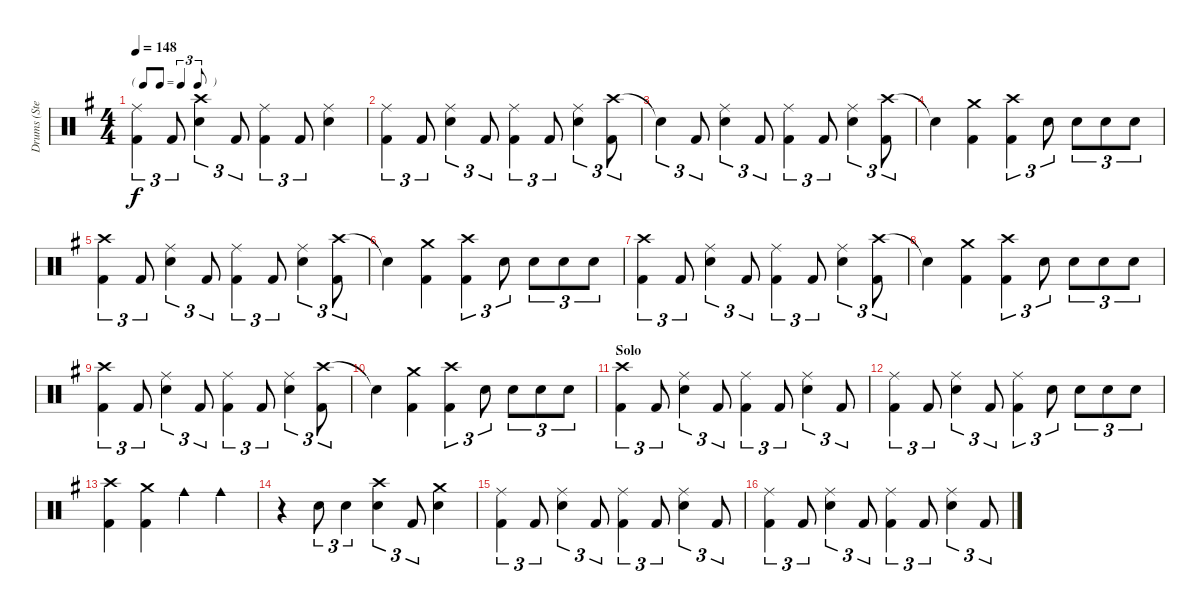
\track ("Drums (Steven)" "Drums (Ste") {instrument percussion}
\staff {score}
\articulation defaults
\ts (4 4)
\tf triplet8th
\tempo 148
\clef neutral
\ks g
("Ride (middle)" "Kick (hit) 2").4{tu (3 2) dy f} "Kick (hit) 2".8{tu (3 2)} ("Crash high (hit)" "Snare (hit) 2").4{tu (3 2)} "Kick (hit) 2".8{tu (3 2)} ("Ride (middle)" "Kick (hit) 2").4{tu (3 2)} "Kick (hit) 2".8{tu (3 2)} ("Ride (middle)" "Snare (hit) 2").4 |
("Ride (middle)" "Kick (hit) 2").4{tu (3 2)} "Kick (hit) 2".8{tu (3 2)} ("Ride (middle)" "Snare (hit) 2").4{tu (3 2)} "Kick (hit) 2".8{tu (3 2)} ("Ride (middle)" "Kick (hit) 2").4{tu (3 2)} "Kick (hit) 2".8{tu (3 2)} ("Ride (middle)" "Snare (hit) 2").4{tu (3 2)} ("Crash high (hit)" "Kick (hit) 2").8{tu (3 2)} |
"Snare (hit)"{t}.4{tu (3 2)} "Kick (hit) 2".8{tu (3 2)} ("Ride (middle)" "Snare (hit) 2").4{tu (3 2)} "Kick (hit) 2".8{tu (3 2)} ("Ride (middle)" "Kick (hit) 2").4{tu (3 2)} "Kick (hit) 2".8{tu (3 2)} ("Ride (middle)" "Snare (hit) 2").4{tu (3 2)} ("Crash high (hit)" "Kick (hit) 2").8{tu (3 2)} |
"Snare (hit)"{t}.4 ("Crash medium (hit)" "Kick (hit) 2").4 ("Crash high (hit)" "Kick (hit) 2").4{tu (3 2)} "Snare (hit) 2".8{tu (3 2)} "Snare (hit) 2".8{tu (3 2)} "Snare (hit) 2".8{tu (3 2)} "Snare (hit) 2".8{tu (3 2)} |
("Crash high (hit)" "Kick (hit) 2").4{tu (3 2)} "Kick (hit) 2".8{tu (3 2)} ("Ride (middle)" "Snare (hit) 2").4{tu (3 2)} "Kick (hit) 2".8{tu (3 2)} ("Ride (middle)" "Kick (hit) 2").4{tu (3 2)} "Kick (hit) 2".8{tu (3 2)} ("Ride (middle)" "Snare (hit) 2").4{tu (3 2)} ("Crash high (hit)" "Kick (hit) 2").8{tu (3 2)} |
"Snare (hit)"{t}.4 ("Crash medium (hit)" "Kick (hit) 2").4 ("Crash high (hit)" "Kick (hit) 2").4{tu (3 2)} "Snare (hit) 2".8{tu (3 2)} "Snare (hit) 2".8{tu (3 2)} "Snare (hit) 2".8{tu (3 2)} "Snare (hit) 2".8{tu (3 2)} |
("Crash high (hit)" "Kick (hit) 2").4{tu (3 2)} "Kick (hit) 2".8{tu (3 2)} ("Ride (middle)" "Snare (hit) 2").4{tu (3 2)} "Kick (hit) 2".8{tu (3 2)} ("Ride (middle)" "Kick (hit) 2").4{tu (3 2)} "Kick (hit) 2".8{tu (3 2)} ("Ride (middle)" "Snare (hit) 2").4{tu (3 2)} ("Crash high (hit)" "Kick (hit) 2").8{tu (3 2)} |
"Snare (hit)"{t}.4 ("Crash medium (hit)" "Kick (hit) 2").4 ("Crash high (hit)" "Kick (hit) 2").4{tu (3 2)} "Snare (hit) 2".8{tu (3 2)} "Snare (hit) 2".8{tu (3 2)} "Snare (hit) 2".8{tu (3 2)} "Snare (hit) 2".8{tu (3 2)} |
("Crash high (hit)" "Kick (hit) 2").4{tu (3 2)} "Kick (hit) 2".8{tu (3 2)} ("Ride (middle)" "Snare (hit) 2").4{tu (3 2)} "Kick (hit) 2".8{tu (3 2)} ("Ride (middle)" "Kick (hit) 2").4{tu (3 2)} "Kick (hit) 2".8{tu (3 2)} ("Ride (middle)" "Snare (hit) 2").4{tu (3 2)} ("Crash high (hit)" "Kick (hit) 2").8{tu (3 2)} |
"Snare (hit)"{t}.4 ("Crash medium (hit)" "Kick (hit) 2").4 ("Crash high (hit)" "Kick (hit) 2").4{tu (3 2)} "Snare (hit) 2".8{tu (3 2)} "Snare (hit) 2".8{tu (3 2)} "Snare (hit) 2".8{tu (3 2)} "Snare (hit) 2".8{tu (3 2)} |
\section ("" "Solo")
("Crash high (hit)" "Kick (hit) 2").4{tu (3 2)} "Kick (hit) 2".8{tu (3 2)} ("Ride (middle)" "Snare (hit) 2").4{tu (3 2)} "Kick (hit) 2".8{tu (3 2)} ("Ride (middle)" "Kick (hit) 2").4{tu (3 2)} "Kick (hit) 2".8{tu (3 2)} ("Ride (middle)" "Snare (hit) 2").4{tu (3 2)} "Kick (hit) 2".8{tu (3 2)} |
("Ride (middle)" "Kick (hit) 2").4{tu (3 2)} "Kick (hit) 2".8{tu (3 2)} ("Ride (middle)" "Snare (hit) 2").4{tu (3 2)} "Kick (hit) 2".8{tu (3 2)} ("Ride (middle)" "Kick (hit) 2").4{tu (3 2)} "Snare (hit) 2".8{tu (3 2)} "Snare (hit) 2".8{tu (3 2)} "Snare (hit) 2".8{tu (3 2)} "Snare (hit) 2".8{tu (3 2)} |
("Crash high (hit)" "Kick (hit) 2").4 ("Crash medium (hit)" "Kick (hit) 2").4 "Cowbell medium (hit)".4 "Cowbell medium (hit)".4 |
r.4 "Snare (hit) 2".8{tu (3 2)} "Snare (hit) 2".4{tu (3 2)} ("Crash high (hit)" "Snare (hit) 2").4{tu (3 2)} "Kick (hit) 2".8{tu (3 2)} ("Crash medium (hit)" "Snare (hit) 2").4 |
("Ride (middle)" "Kick (hit) 2").4{tu (3 2)} "Kick (hit) 2".8{tu (3 2)} ("Ride (middle)" "Snare (hit) 2").4{tu (3 2)} "Kick (hit) 2".8{tu (3 2)} ("Ride (middle)" "Kick (hit) 2").4{tu (3 2)} "Kick (hit) 2".8{tu (3 2)} ("Ride (middle)" "Snare (hit) 2").4{tu (3 2)} "Kick (hit) 2".8{tu (3 2)} |
("Ride (middle)" "Kick (hit) 2").4{tu (3 2)} "Kick (hit) 2".8{tu (3 2)} ("Ride (middle)" "Snare (hit) 2").4{tu (3 2)} "Kick (hit) 2".8{tu (3 2)} ("Ride (middle)" "Kick (hit) 2").4{tu (3 2)} "Kick (hit) 2".8{tu (3 2)} ("Ride (middle)" "Snare (hit) 2").4{tu (3 2)} "Kick (hit) 2".8{tu (3 2)}
